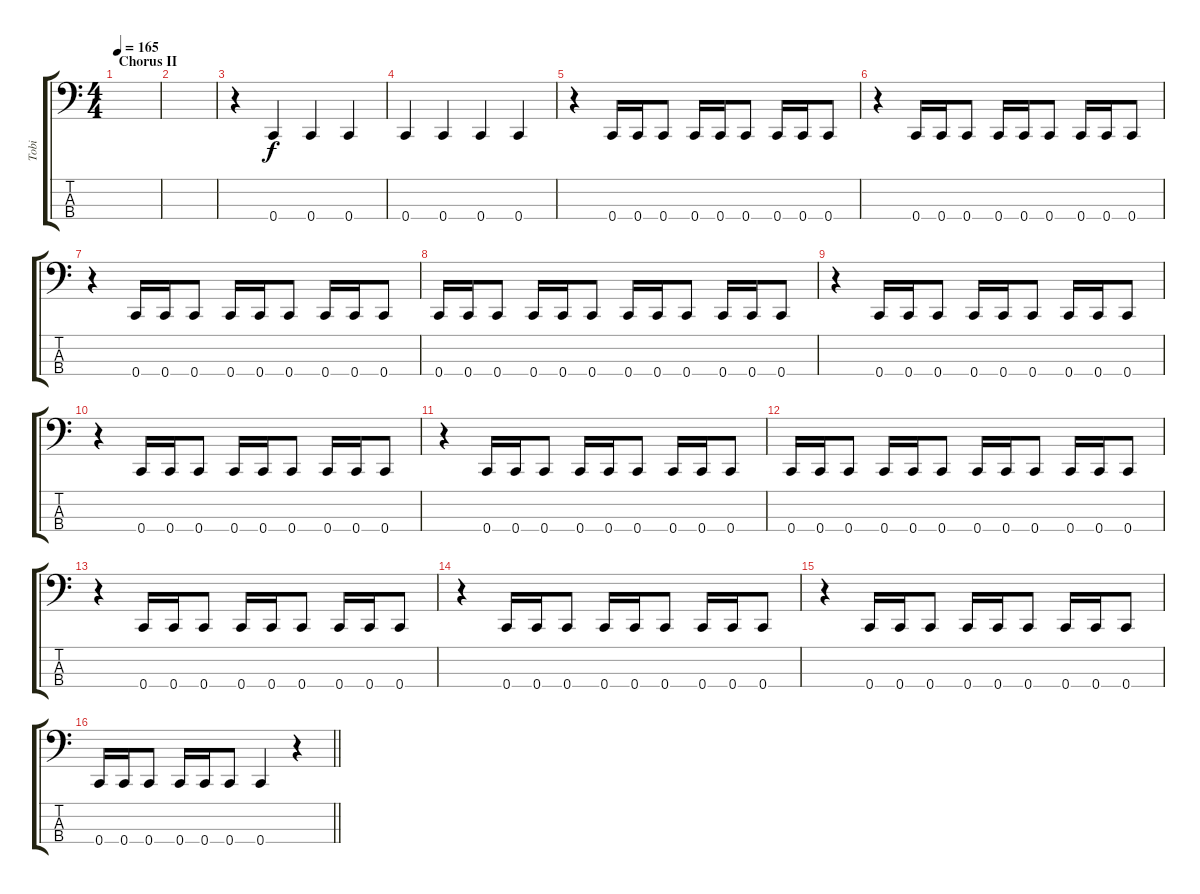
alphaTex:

\track ("Tobi" "Tobi") {instrument electricbasspick}
\staff {score tabs}
\tuning (F2 C2 G1 C1) {hide}
\ts (4 4)
\section ("" "Chorus II")
\tempo 165
\clef f4
\ks c
|
|
r.4 0.4.4 0.4.4 0.4.4 |
0.4.4 0.4.4 0.4.4 0.4.4 |
r.4 0.4.16 0.4.16 0.4.8 0.4.16 0.4.16 0.4.8 0.4.16 0.4.16 0.4.8 |
r.4 0.4.16 0.4.16 0.4.8 0.4.16 0.4.16 0.4.8 0.4.16 0.4.16 0.4.8 |
r.4 0.4.16 0.4.16 0.4.8 0.4.16 0.4.16 0.4.8 0.4.16 0.4.16 0.4.8 |
0.4.16 0.4.16 0.4.8 0.4.16 0.4.16 0.4.8 0.4.16 0.4.16 0.4.8 0.4.16 0.4.16 0.4.8 |
r.4 0.4.16 0.4.16 0.4.8 0.4.16 0.4.16 0.4.8 0.4.16 0.4.16 0.4.8 |
r.4 0.4.16 0.4.16 0.4.8 0.4.16 0.4.16 0.4.8 0.4.16 0.4.16 0.4.8 |
r.4 0.4.16 0.4.16 0.4.8 0.4.16 0.4.16 0.4.8 0.4.16 0.4.16 0.4.8 |
0.4.16 0.4.16 0.4.8 0.4.16 0.4.16 0.4.8 0.4.16 0.4.16 0.4.8 0.4.16 0.4.16 0.4.8 |
r.4 0.4.16 0.4.16 0.4.8 0.4.16 0.4.16 0.4.8 0.4.16 0.4.16 0.4.8 |
r.4 0.4.16 0.4.16 0.4.8 0.4.16 0.4.16 0.4.8 0.4.16 0.4.16 0.4.8 |
r.4 0.4.16 0.4.16 0.4.8 0.4.16 0.4.16 0.4.8 0.4.16 0.4.16 0.4.8 |
\barLineRight lightlight
0.4.16 0.4.16 0.4.8 0.4.16 0.4.16 0.4.8 0.4.4 r.4
